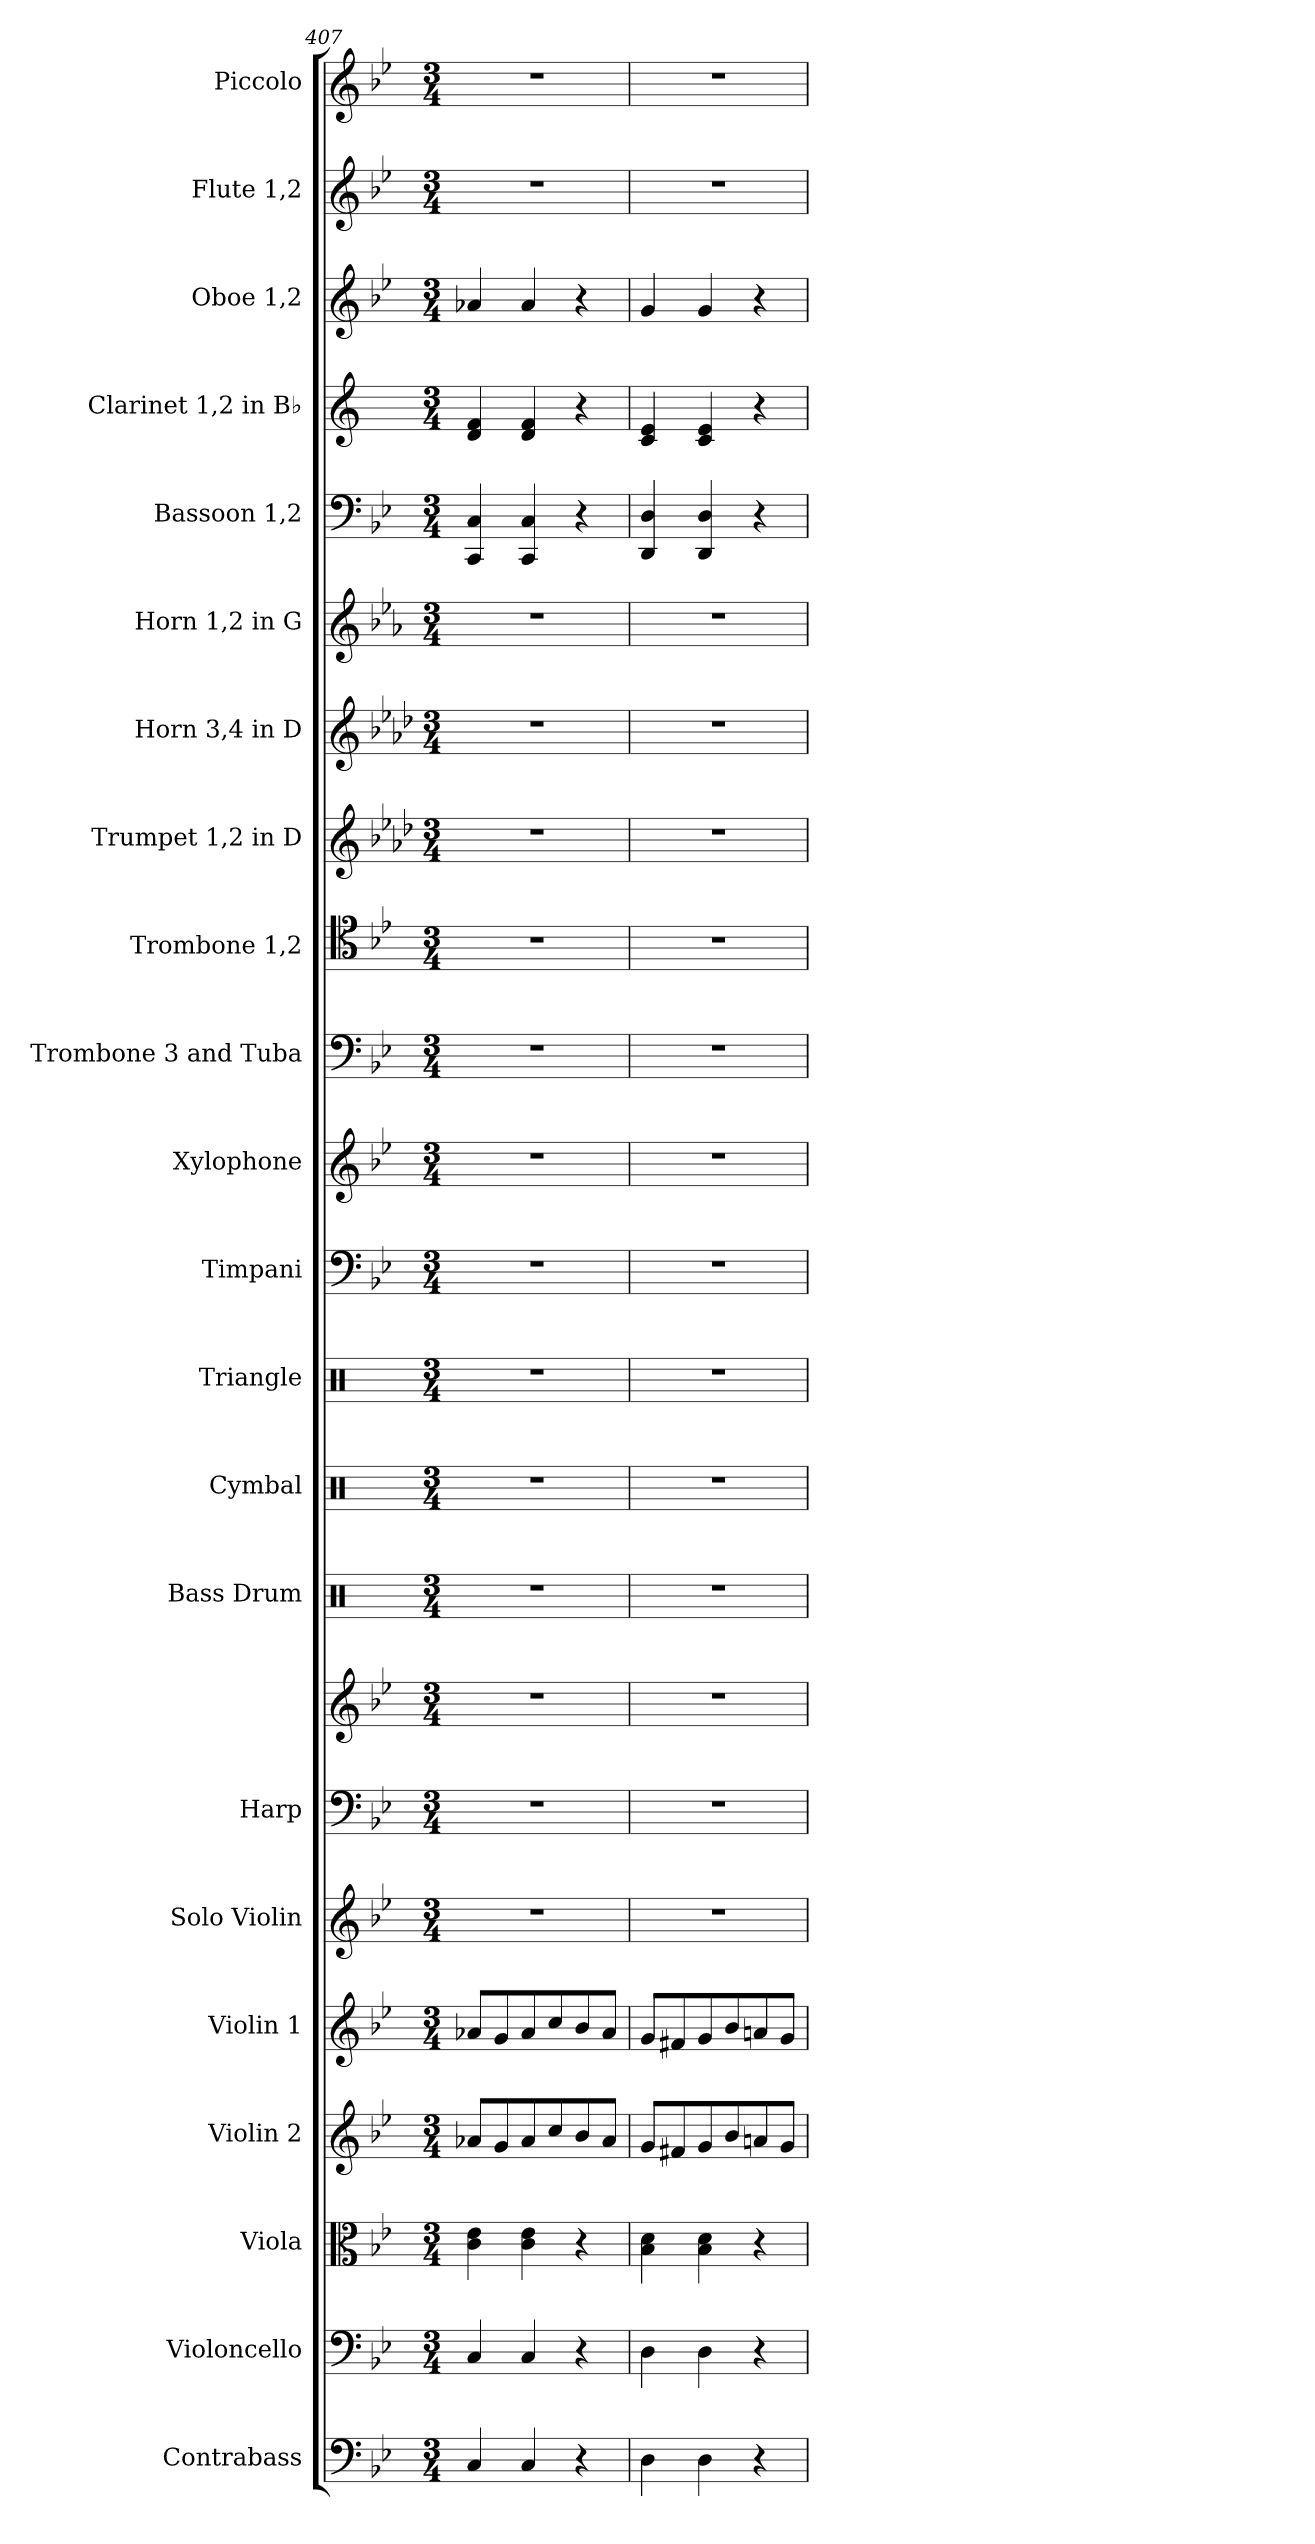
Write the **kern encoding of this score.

**kern	**kern	**kern	**kern	**kern	**kern	**kern	**kern	**kern	**kern	**kern	**kern	**kern	**kern	**kern	**kern	**kern	**kern	**kern	**kern	**kern	**kern	**kern
*part22	*part21	*part20	*part19	*part18	*part17	*part16	*part16	*part15	*part14	*part13	*part12	*part11	*part10	*part9	*part8	*part7	*part6	*part5	*part4	*part3	*part2	*part1
*staff23	*staff22	*staff21	*staff20	*staff19	*staff18	*staff17	*staff16	*staff15	*staff14	*staff13	*staff12	*staff11	*staff10	*staff9	*staff8	*staff7	*staff6	*staff5	*staff4	*staff3	*staff2	*staff1
*I"Contrabass	*I"Violoncello	*I"Viola	*I"Violin 2	*I"Violin 1	*I"Solo Violin	*I"Harp	*	*I"Bass Drum	*I"Cymbal	*I"Triangle	*I"Timpani	*I"Xylophone	*I"Trombone 3 and Tuba	*I"Trombone 1,2	*I"Trumpet 1,2 in D	*I"Horn 3,4 in D	*I"Horn 1,2 in G	*I"Bassoon 1,2	*I"Clarinet 1,2 in B♭	*I"Oboe 1,2	*I"Flute 1,2	*I"Piccolo
*I'Cb.	*I'Vc.	*I'Vla.	*I'Vln. 2	*I'Vln. 1	*I'Solo Vln.	*I'Hrp.	*	*I'B.D	*I'Cym.	*I'Trgl.	*I'Timp.	*I'Xyl.	*I'Tbn. 3 and Tba.	*I'Tbn. 1,2	*I'Tpt. 1,2 in D	*I'Hn. 3,4 in D	*I'Hn. 1,2 in G	*I'Bsn. 1,2	*I'Cl. 1,2 in B♭	*I'Ob. 1,2	*I'Fl. 1,2	*I'Picc.
*clefF4	*clefF4	*clefC3	*clefG2	*clefG2	*clefG2	*clefF4	*clefG2	*clefX	*clefX	*clefX	*clefF4	*clefG2	*clefF4	*clefC4	*clefG2	*clefG2	*clefG2	*clefF4	*clefG2	*clefG2	*clefG2	*clefG2
*ITrd7c12	*	*	*	*	*	*	*	*	*	*	*	*ITrd-7c-12	*	*	*ITrd-1c-2	*ITrd6c10	*ITrd5c9	*	*ITrd1c2	*	*	*ITrd-7c-12
*k[b-e-]	*k[b-e-]	*k[b-e-]	*k[b-e-]	*k[b-e-]	*k[b-e-]	*k[b-e-]	*k[b-e-]	*k[]	*k[]	*k[]	*k[b-e-]	*k[b-e-]	*k[b-e-]	*k[b-e-]	*k[b-e-]	*k[b-e-]	*k[b-e-a-d-g-c-]	*k[b-e-]	*k[b-e-]	*k[b-e-]	*k[b-e-]	*k[b-e-]
*M3/4	*M3/4	*M3/4	*M3/4	*M3/4	*M3/4	*M3/4	*M3/4	*M3/4	*M3/4	*M3/4	*M3/4	*M3/4	*M3/4	*M3/4	*M3/4	*M3/4	*M3/4	*M3/4	*M3/4	*M3/4	*M3/4	*M3/4
=407	=407	=407	=407	=407	=407	=407	=407	=407	=407	=407	=407	=407	=407	=407	=407	=407	=407	=407	=407	=407	=407	=407
4CC/	4C/	4c\ 4e-\	8a-X/L	8a-X/L	2.r	2.r	2.r	2.r	2.r	2.r	2.r	2.r	2.r	2.r	2.r	2.r	2.r	4CC/ 4C/	4c/ 4e-/	4a-X/	2.r	2.r
.	.	.	8g/	8g/	.	.	.	.	.	.	.	.	.	.	.	.	.	.	.	.	.	.
4CC/	4C/	4c\ 4e-\	8a-/	8a-/	.	.	.	.	.	.	.	.	.	.	.	.	.	4CC/ 4C/	4c/ 4e-/	4a-/	.	.
.	.	.	8cc/	8cc/	.	.	.	.	.	.	.	.	.	.	.	.	.	.	.	.	.	.
4r	4r	4r	8b-/	8b-/	.	.	.	.	.	.	.	.	.	.	.	.	.	4r	4r	4r	.	.
.	.	.	8a-/J	8a-/J	.	.	.	.	.	.	.	.	.	.	.	.	.	.	.	.	.	.
=408	=408	=408	=408	=408	=408	=408	=408	=408	=408	=408	=408	=408	=408	=408	=408	=408	=408	=408	=408	=408	=408	=408
4DD\	4D\	4B-\ 4d\	8g/L	8g/L	2.r	2.r	2.r	2.r	2.r	2.r	2.r	2.r	2.r	2.r	2.r	2.r	2.r	4DD/ 4D/	4B-/ 4d/	4g/	2.r	2.r
.	.	.	8f#X/	8f#X/	.	.	.	.	.	.	.	.	.	.	.	.	.	.	.	.	.	.
4DD\	4D\	4B-\ 4d\	8g/	8g/	.	.	.	.	.	.	.	.	.	.	.	.	.	4DD/ 4D/	4B-/ 4d/	4g/	.	.
.	.	.	8b-/	8b-/	.	.	.	.	.	.	.	.	.	.	.	.	.	.	.	.	.	.
4r	4r	4r	8an/	8an/	.	.	.	.	.	.	.	.	.	.	.	.	.	4r	4r	4r	.	.
.	.	.	8g/J	8g/J	.	.	.	.	.	.	.	.	.	.	.	.	.	.	.	.	.	.
=	=	=	=	=	=	=	=	=	=	=	=	=	=	=	=	=	=	=	=	=	=	=
*-	*-	*-	*-	*-	*-	*-	*-	*-	*-	*-	*-	*-	*-	*-	*-	*-	*-	*-	*-	*-	*-	*-
